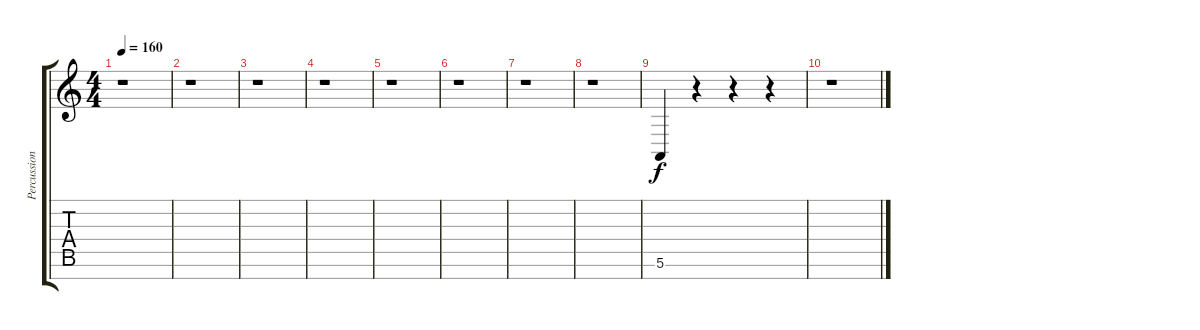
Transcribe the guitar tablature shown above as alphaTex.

\track ("Percussion Section" "Percussion") {instrument timpani}
\staff {score tabs}
\tuning (E4 B3 G3 D3 A2 E2 B1) {hide}
\ts (4 4)
\tempo 160
\clef g2
\ks c
r.1{dy f} |
r.1 |
r.1 |
r.1 |
r.1 |
r.1 |
r.1 |
r.1 |
5.6.4 r.4 r.4 r.4 |
r.1
